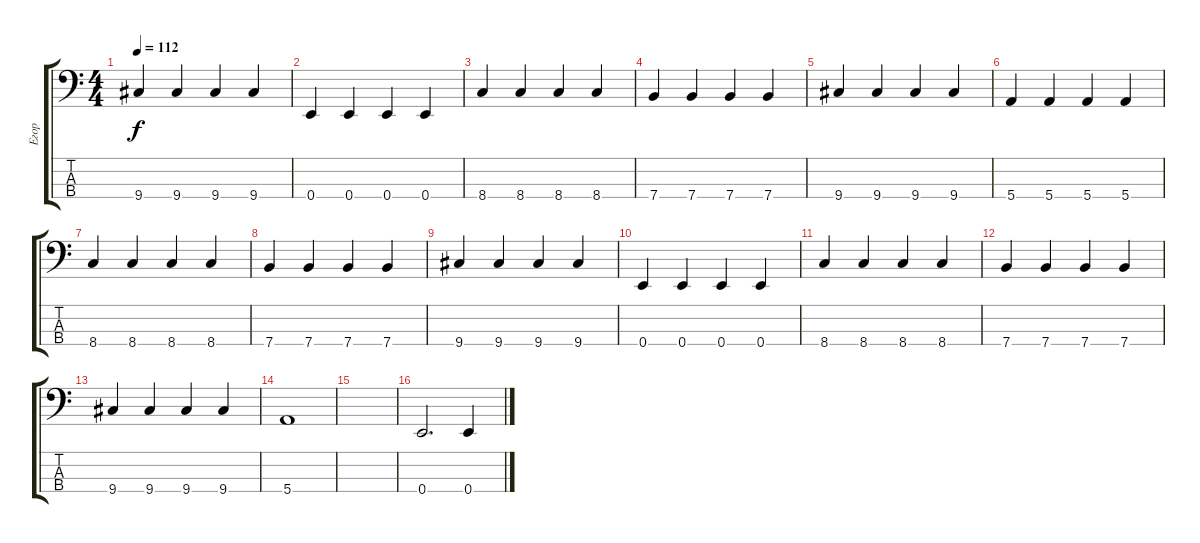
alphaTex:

\track ("Егор" "Егор") {instrument acousticbass}
\staff {score tabs}
\tuning (G2 D2 A1 E1) {hide}
\ts (4 4)
\tempo 112
\clef f4
\ks c
9.4.4{dy f} 9.4.4 9.4.4 9.4.4 |
0.4.4 0.4.4 0.4.4 0.4.4 |
8.4.4 8.4.4 8.4.4 8.4.4 |
7.4.4 7.4.4 7.4.4 7.4.4 |
9.4.4 9.4.4 9.4.4 9.4.4 |
5.4.4 5.4.4 5.4.4 5.4.4 |
8.4.4 8.4.4 8.4.4 8.4.4 |
7.4.4 7.4.4 7.4.4 7.4.4 |
9.4.4 9.4.4 9.4.4 9.4.4 |
0.4.4 0.4.4 0.4.4 0.4.4 |
8.4.4 8.4.4 8.4.4 8.4.4 |
7.4.4 7.4.4 7.4.4 7.4.4 |
9.4.4 9.4.4 9.4.4 9.4.4 |
5.4.1 |
|
0.4.2{d} 0.4.4
